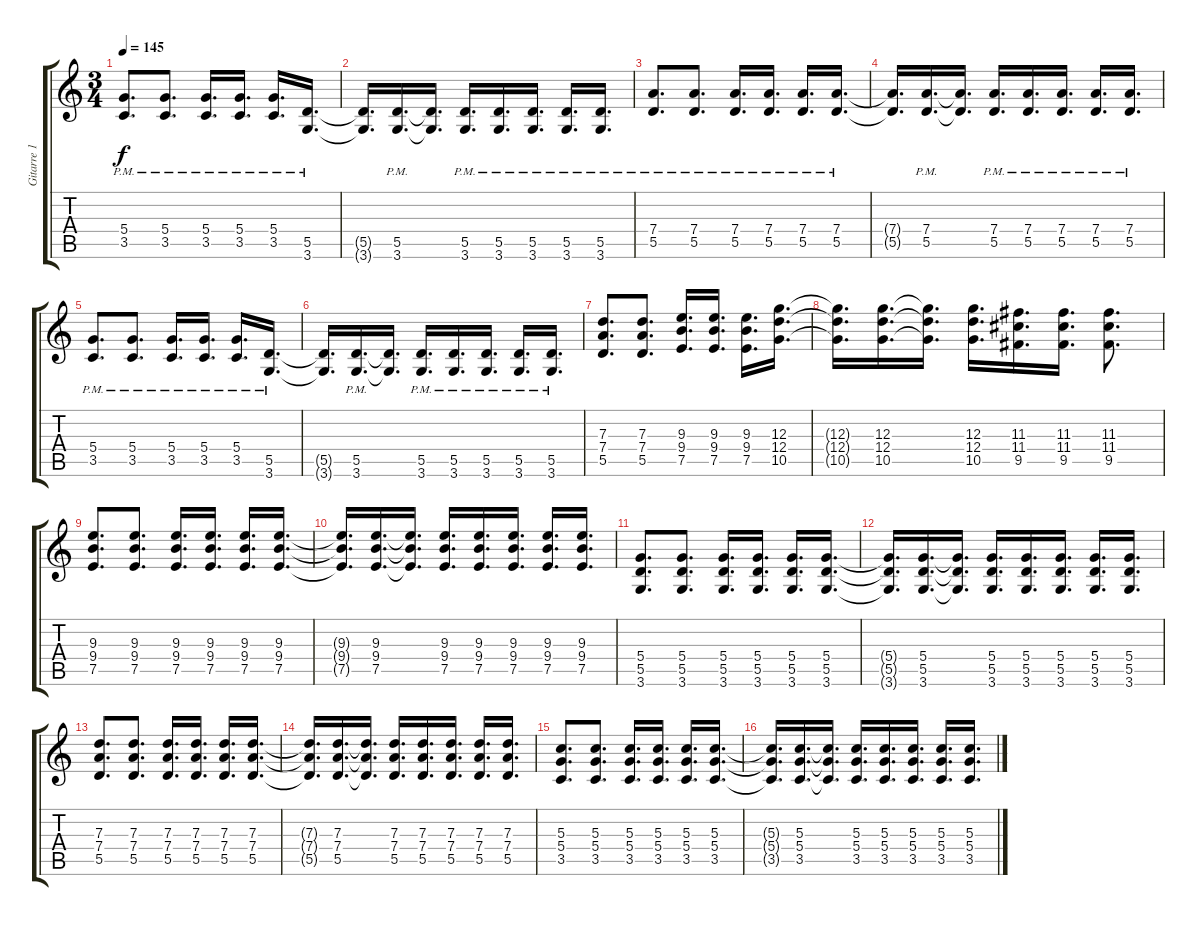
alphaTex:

\track ("Gitarre 1" "Gitarre 1") {instrument distortionguitar}
\staff {score tabs}
\tuning (E4 B3 G3 D3 A2 E2) {hide}
\ts (3 4)
\tempo 145
\clef g2
\ks c
(5.4{pm} 3.5{pm}).8{d dy f} (5.4{pm} 3.5{pm}).8{d} (5.4{pm} 3.5{pm}).16{d} (5.4{pm} 3.5{pm}).16{d} (5.4{pm} 3.5{pm}).16{d} (5.5{pm} 3.6{pm}).16{d} |
(5.5{t} 3.6{t}).16{d} (5.5{pm} 3.6{pm}).16{d} (5.5{t} 3.6{t}).16{d} (5.5{pm} 3.6{pm}).16{d} (5.5{pm} 3.6{pm}).16{d} (5.5{pm} 3.6{pm}).16{d} (5.5{pm} 3.6{pm}).16{d} (5.5{pm} 3.6{pm}).16{d} |
(7.4{pm} 5.5{pm}).8{d} (7.4{pm} 5.5{pm}).8{d} (7.4{pm} 5.5{pm}).16{d} (7.4{pm} 5.5{pm}).16{d} (7.4{pm} 5.5{pm}).16{d} (7.4{pm} 5.5{pm}).16{d} |
(7.4{t} 5.5{t}).16{d} (7.4{pm} 5.5{pm}).16{d} (7.4{t} 5.5{t}).16{d} (7.4{pm} 5.5{pm}).16{d} (7.4{pm} 5.5{pm}).16{d} (7.4{pm} 5.5{pm}).16{d} (7.4{pm} 5.5{pm}).16{d} (7.4{pm} 5.5{pm}).16{d} |
(5.4{pm} 3.5{pm}).8{d} (5.4{pm} 3.5{pm}).8{d} (5.4{pm} 3.5{pm}).16{d} (5.4{pm} 3.5{pm}).16{d} (5.4{pm} 3.5{pm}).16{d} (5.5{pm} 3.6{pm}).16{d} |
(5.5{t} 3.6{t}).16{d} (5.5{pm} 3.6{pm}).16{d} (5.5{t} 3.6{t}).16{d} (5.5{pm} 3.6{pm}).16{d} (5.5{pm} 3.6{pm}).16{d} (5.5{pm} 3.6{pm}).16{d} (5.5{pm} 3.6{pm}).16{d} (5.5{pm} 3.6{pm}).16{d} |
(7.3 7.4 5.5).8{d} (7.3 7.4 5.5).8{d} (9.3 9.4 7.5).16{d} (9.3 9.4 7.5).16{d} (9.3 9.4 7.5).16{d} (12.3 12.4 10.5).16{d} |
(12.3{t} 12.4{t} 10.5{t}).16{d} (12.3 12.4 10.5).16{d} (12.3{t} 12.4{t} 10.5{t}).16{d} (12.3 12.4 10.5).16{d} (11.3 11.4 9.5).16{d} (11.3 11.4 9.5).16{d} (11.3 11.4 9.5).8{d} |
(9.3 9.4 7.5).8{d} (9.3 9.4 7.5).8{d} (9.3 9.4 7.5).16{d} (9.3 9.4 7.5).16{d} (9.3 9.4 7.5).16{d} (9.3 9.4 7.5).16{d} |
(9.3{t} 9.4{t} 7.5{t}).16{d} (9.3 9.4 7.5).16{d} (9.3{t} 9.4{t} 7.5{t}).16{d} (9.3 9.4 7.5).16{d} (9.3 9.4 7.5).16{d} (9.3 9.4 7.5).16{d} (9.3 9.4 7.5).16{d} (9.3 9.4 7.5).16{d} |
(5.4 5.5 3.6).8{d} (5.4 5.5 3.6).8{d} (5.4 5.5 3.6).16{d} (5.4 5.5 3.6).16{d} (5.4 5.5 3.6).16{d} (5.4 5.5 3.6).16{d} |
(5.4{t} 5.5{t} 3.6{t}).16{d} (5.4 5.5 3.6).16{d} (5.4{t} 5.5{t} 3.6{t}).16{d} (5.4 5.5 3.6).16{d} (5.4 5.5 3.6).16{d} (5.4 5.5 3.6).16{d} (5.4 5.5 3.6).16{d} (5.4 5.5 3.6).16{d} |
(7.3 7.4 5.5).8{d} (7.3 7.4 5.5).8{d} (7.3 7.4 5.5).16{d} (7.3 7.4 5.5).16{d} (7.3 7.4 5.5).16{d} (7.3 7.4 5.5).16{d} |
(7.3{t} 7.4{t} 5.5{t}).16{d} (7.3 7.4 5.5).16{d} (7.3{t} 7.4{t} 5.5{t}).16{d} (7.3 7.4 5.5).16{d} (7.3 7.4 5.5).16{d} (7.3 7.4 5.5).16{d} (7.3 7.4 5.5).16{d} (7.3 7.4 5.5).16{d} |
(5.3 5.4 3.5).8{d} (5.3 5.4 3.5).8{d} (5.3 5.4 3.5).16{d} (5.3 5.4 3.5).16{d} (5.3 5.4 3.5).16{d} (5.3 5.4 3.5).16{d} |
(5.3{t} 5.4{t} 3.5{t}).16{d} (5.3 5.4 3.5).16{d} (5.3{t} 5.4{t} 3.5{t}).16{d} (5.3 5.4 3.5).16{d} (5.3 5.4 3.5).16{d} (5.3 5.4 3.5).16{d} (5.3 5.4 3.5).16{d} (5.3 5.4 3.5).16{d}
